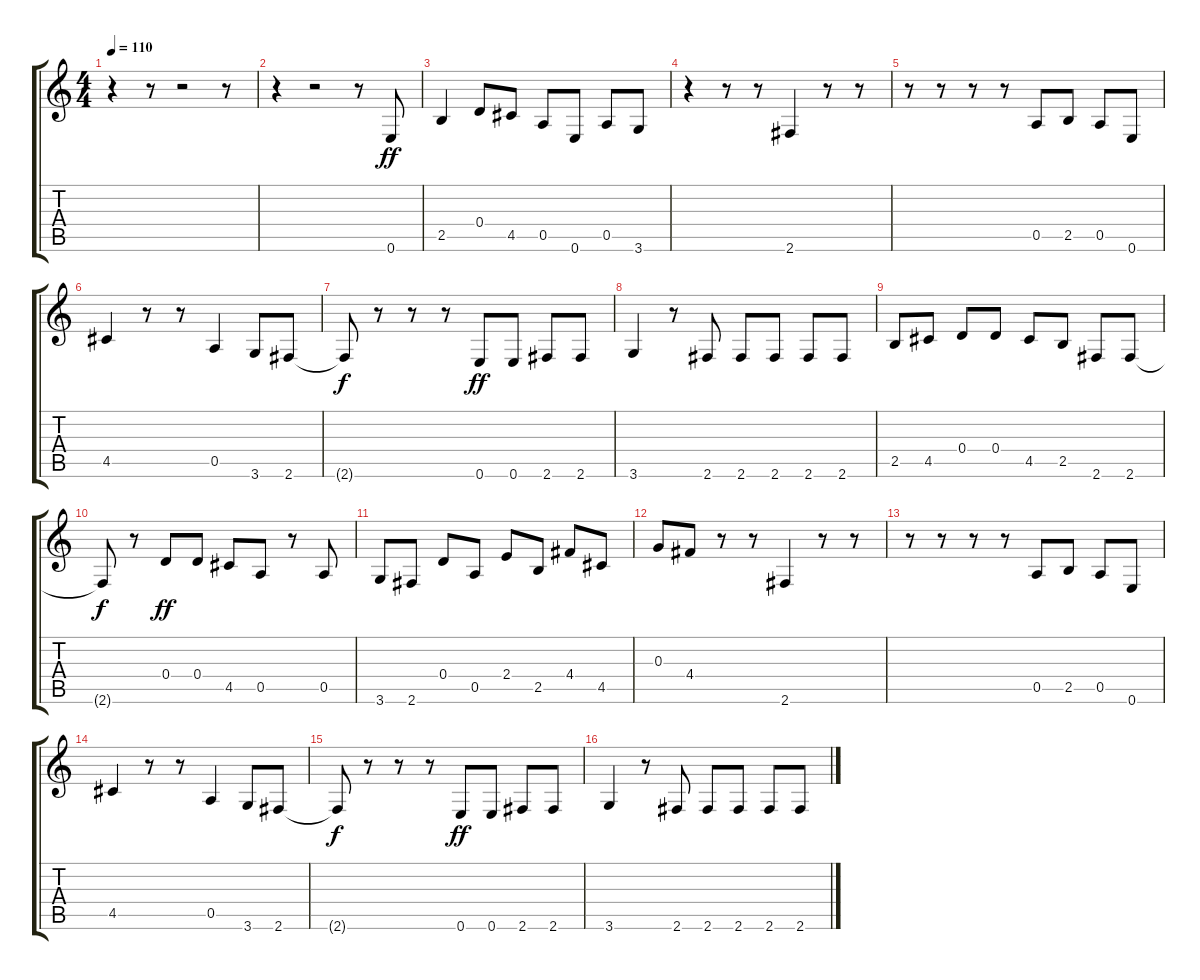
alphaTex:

\track "" {instrument electricbassfinger}
\staff {score tabs}
\tuning (E4 B3 G3 D3 A2 E2) {hide}
\ts (4 4)
\tempo 110
\clef g2
\ks c
r.4{dy ff} r.8 r.2 r.8 |
r.4 r.2 r.8 0.6.8 |
2.5.4 0.4.8 4.5.8 0.5.8 0.6.8 0.5.8 3.6.8 |
r.4 r.8 r.8 2.6.4 r.8 r.8 |
r.8 r.8 r.8 r.8 0.5.8 2.5.8 0.5.8 0.6.8 |
4.5.4 r.8 r.8 0.5.4 3.6.8 2.6.8 |
2.6{t}.8{dy f} r.8 r.8 r.8 0.6.8{dy ff} 0.6.8 2.6.8 2.6.8 |
3.6.4 r.8 2.6.8 2.6.8 2.6.8 2.6.8 2.6.8 |
2.5.8 4.5.8 0.4.8 0.4.8 4.5.8 2.5.8 2.6.8 2.6.8 |
2.6{t}.8{dy f} r.8 0.4.8{dy ff} 0.4.8 4.5.8 0.5.8 r.8 0.5.8 |
3.6.8 2.6.8 0.4.8 0.5.8 2.4.8 2.5.8 4.4.8 4.5.8 |
0.3.8 4.4.8 r.8 r.8 2.6.4 r.8 r.8 |
r.8 r.8 r.8 r.8 0.5.8 2.5.8 0.5.8 0.6.8 |
4.5.4 r.8 r.8 0.5.4 3.6.8 2.6.8 |
2.6{t}.8{dy f} r.8 r.8 r.8 0.6.8{dy ff} 0.6.8 2.6.8 2.6.8 |
3.6.4 r.8 2.6.8 2.6.8 2.6.8 2.6.8 2.6.8
